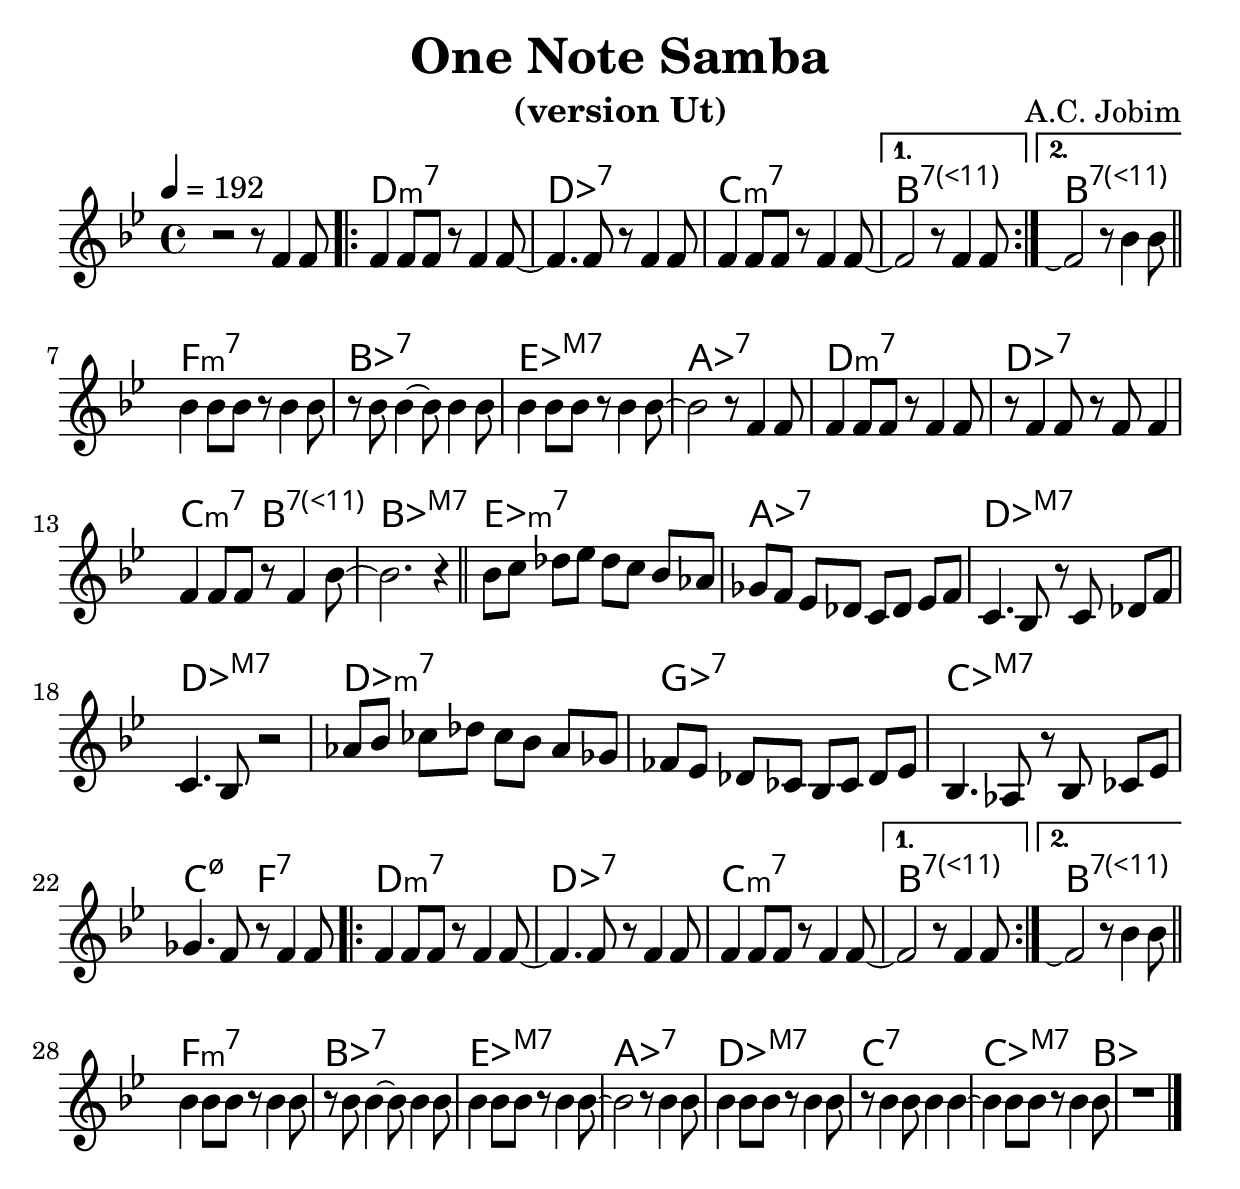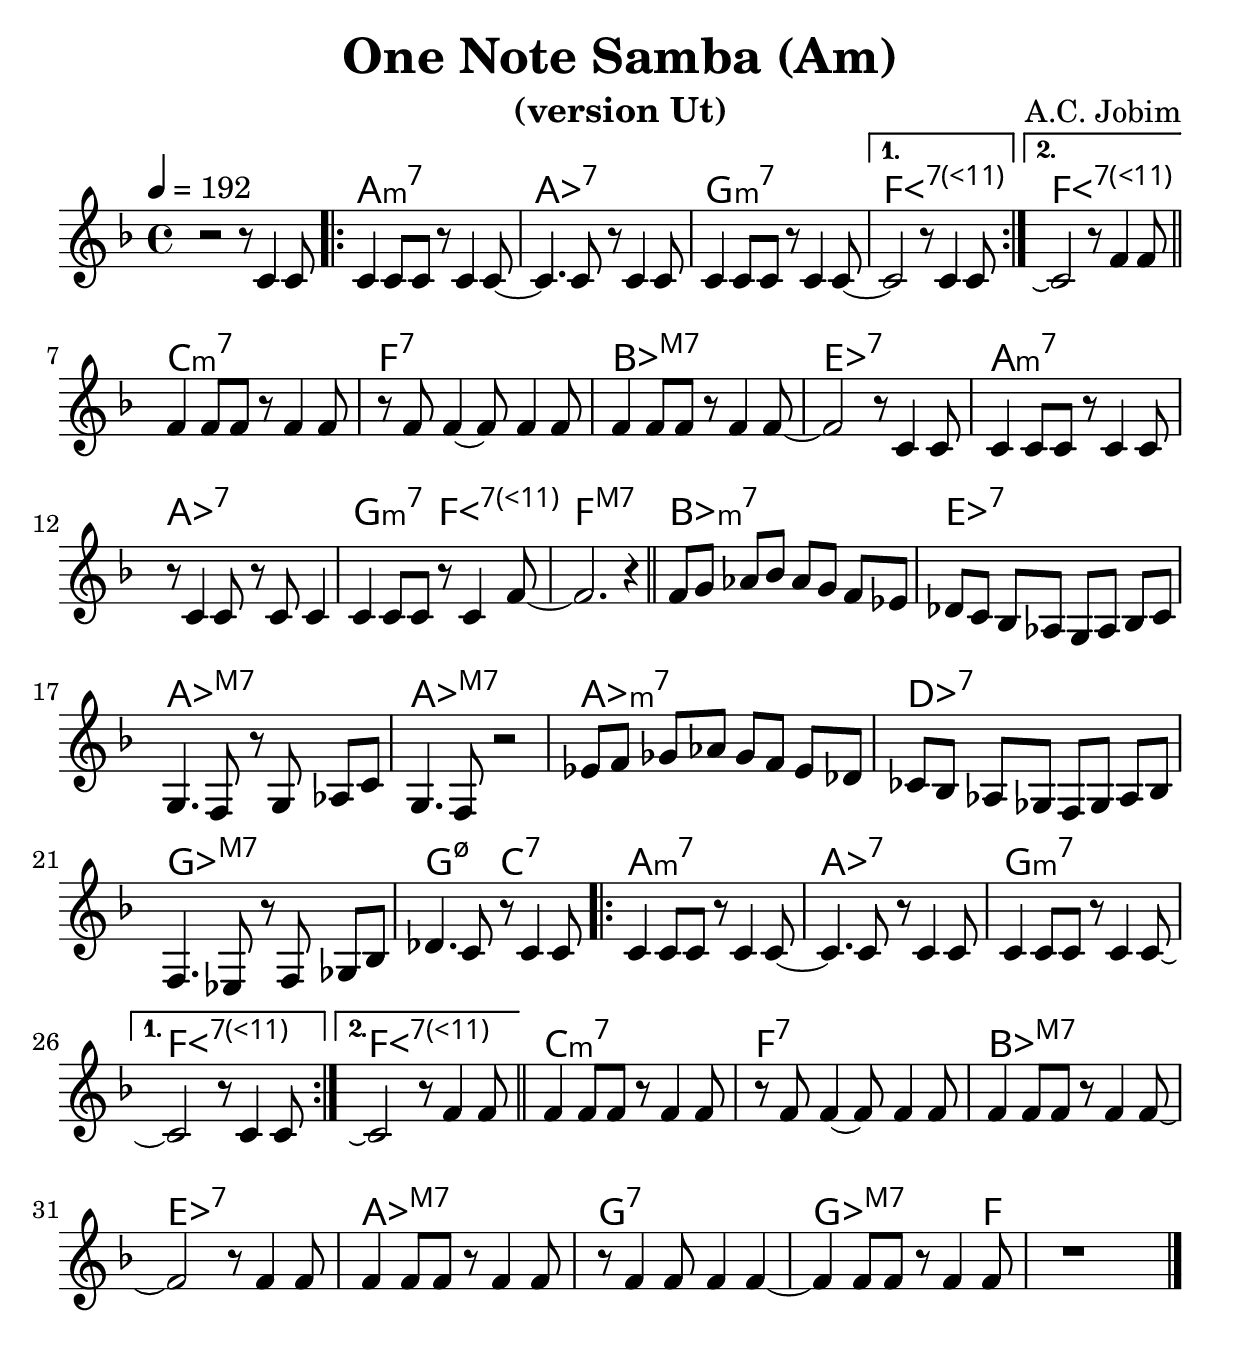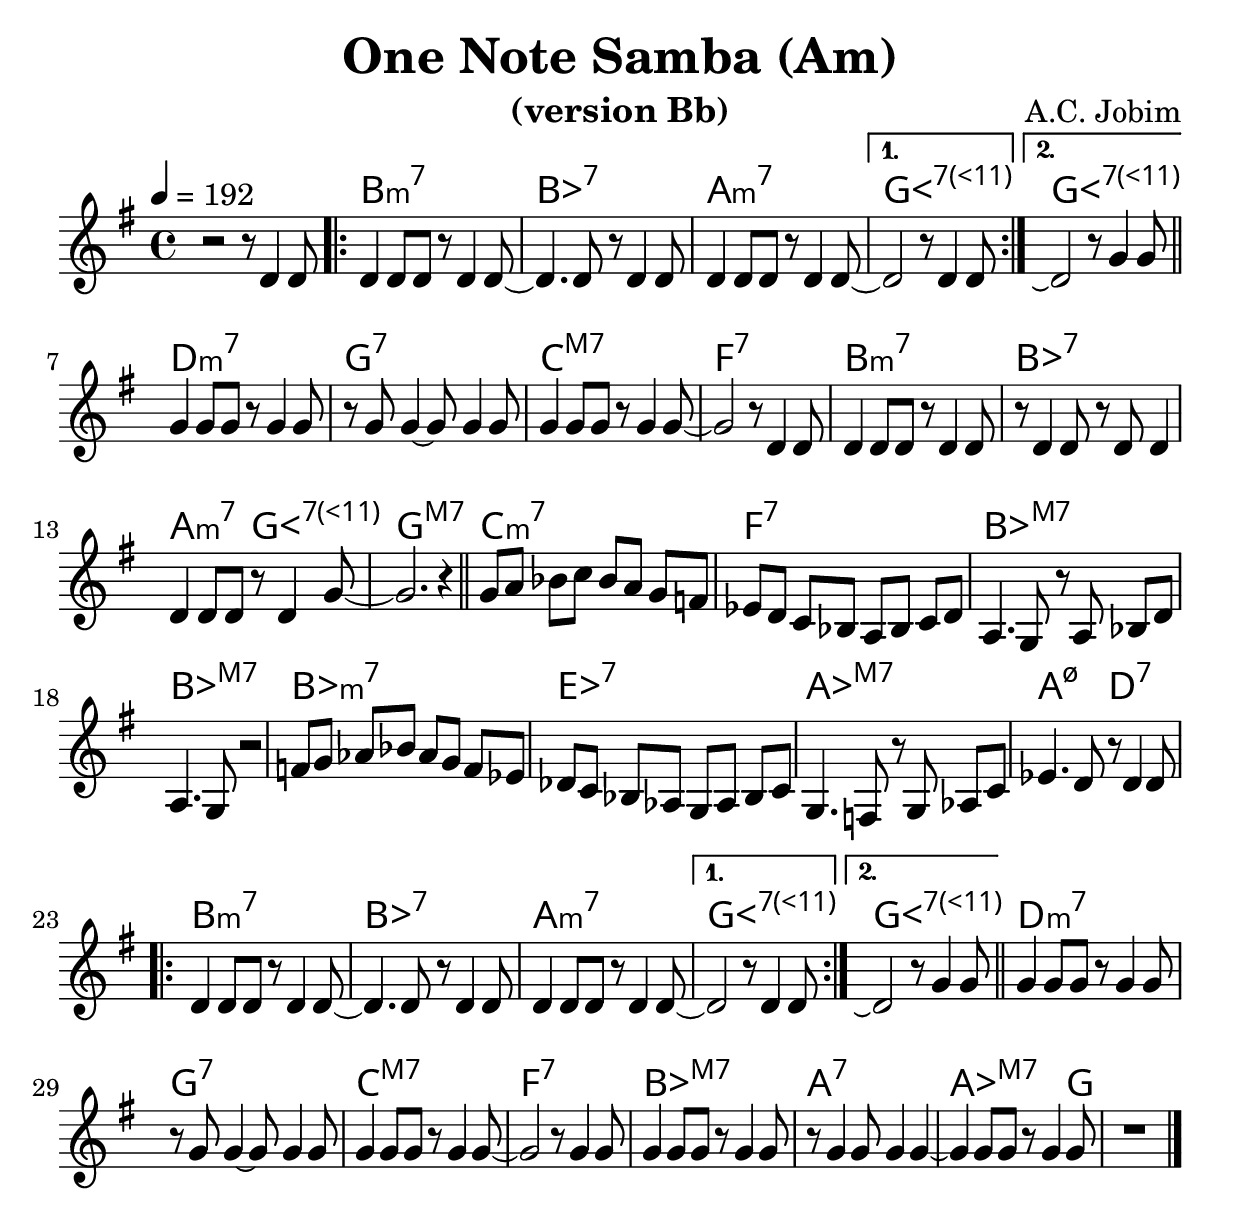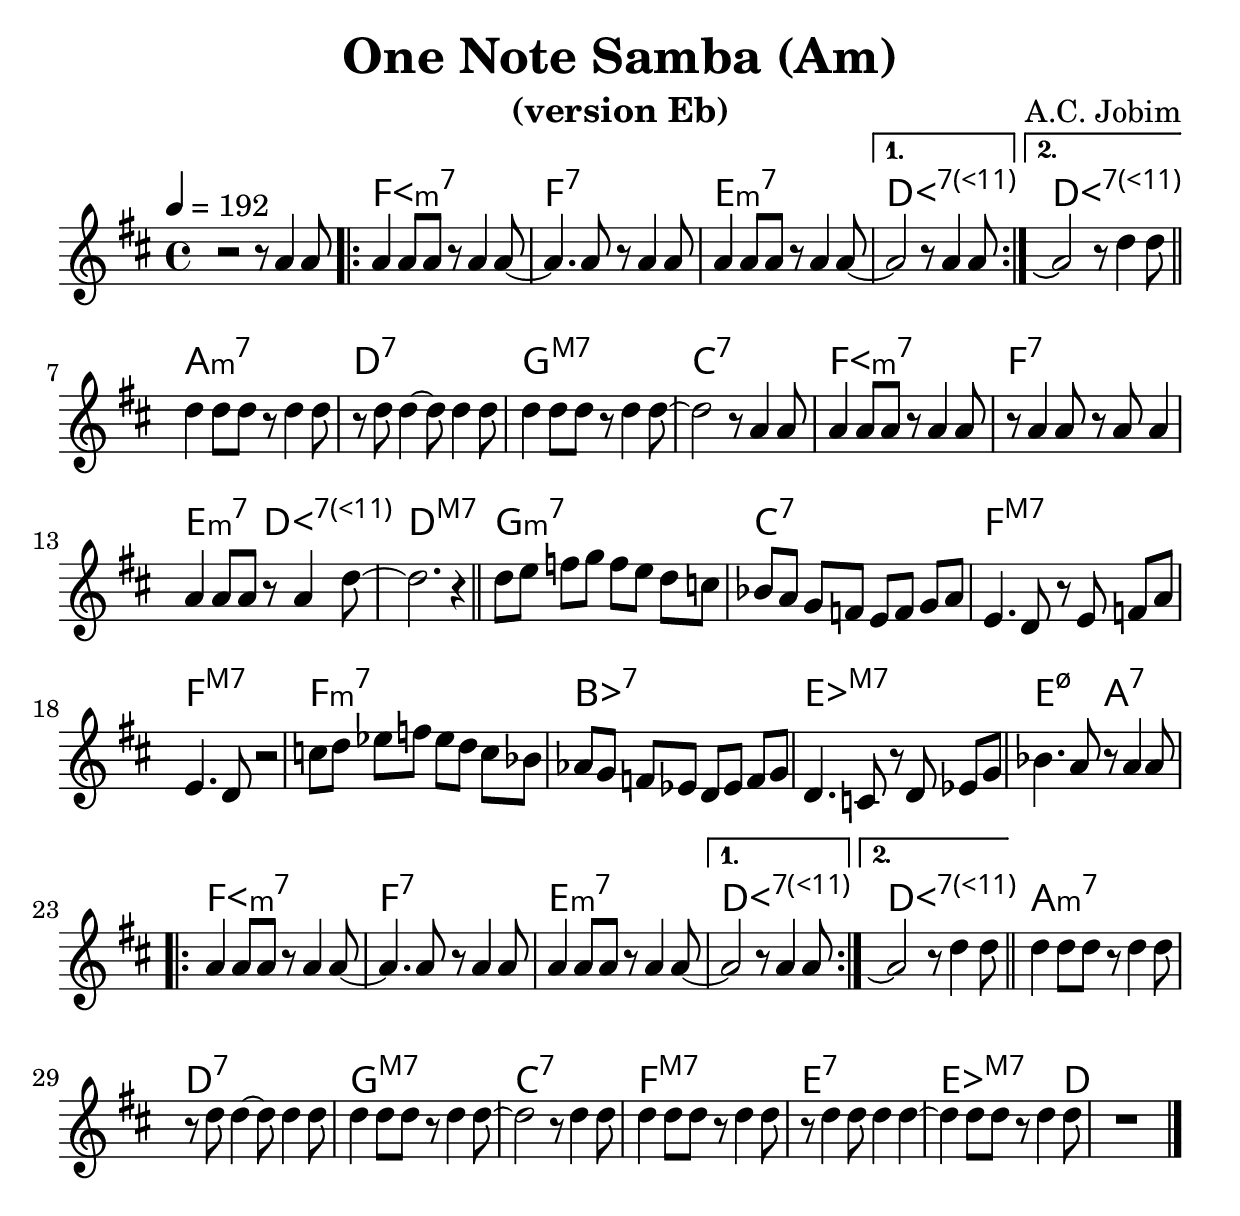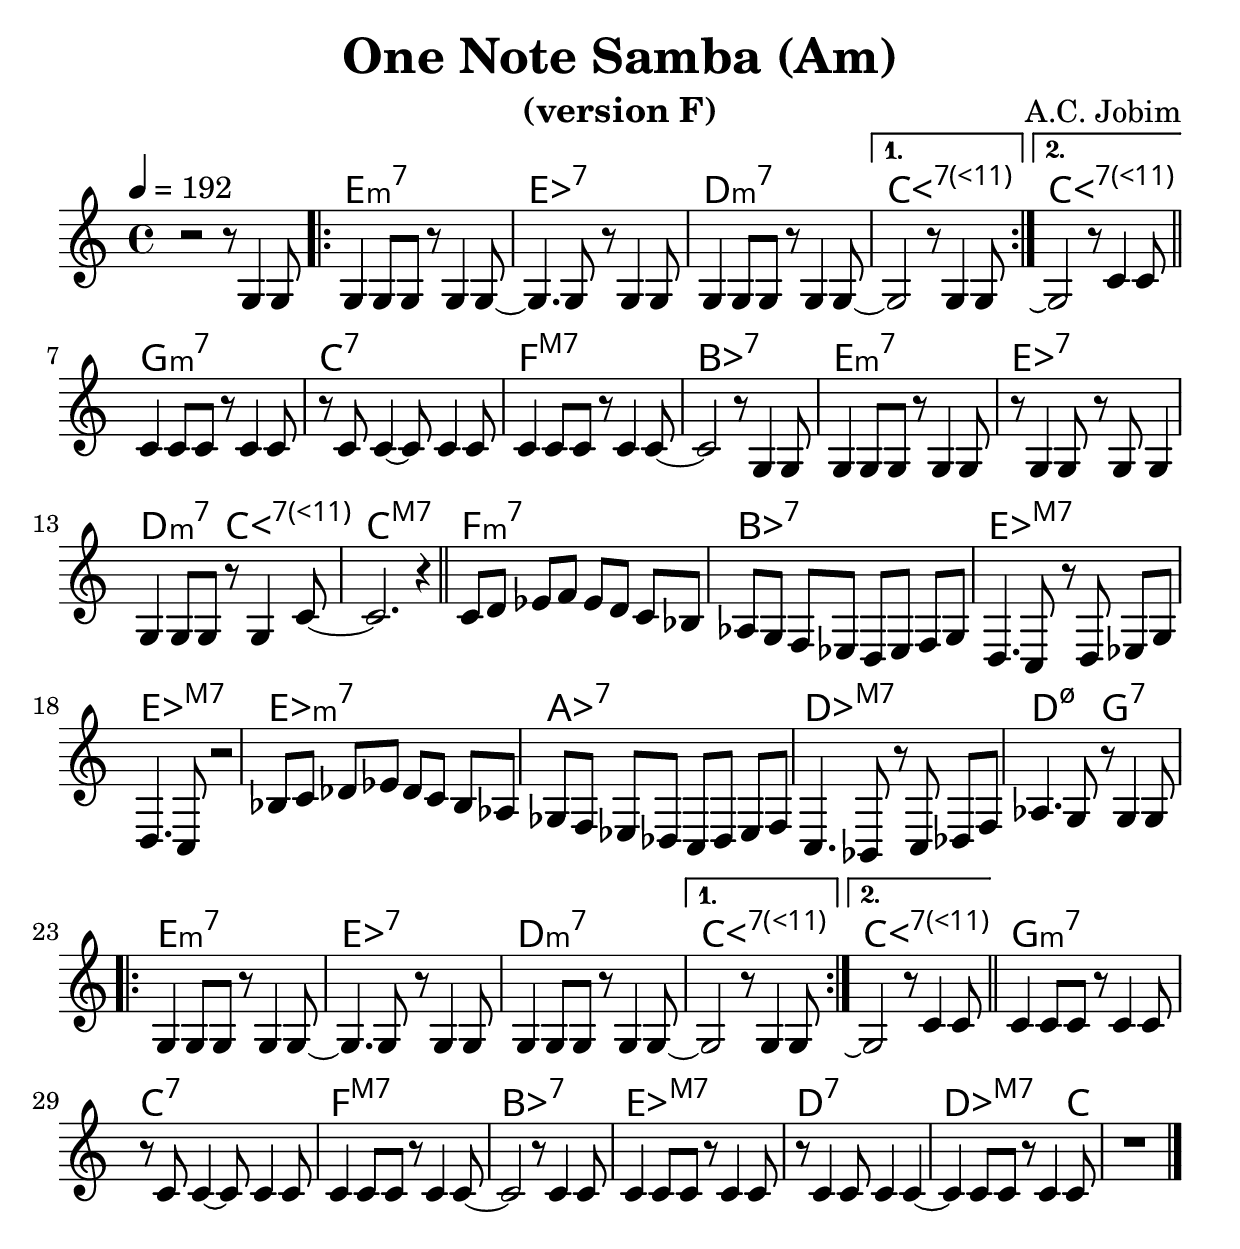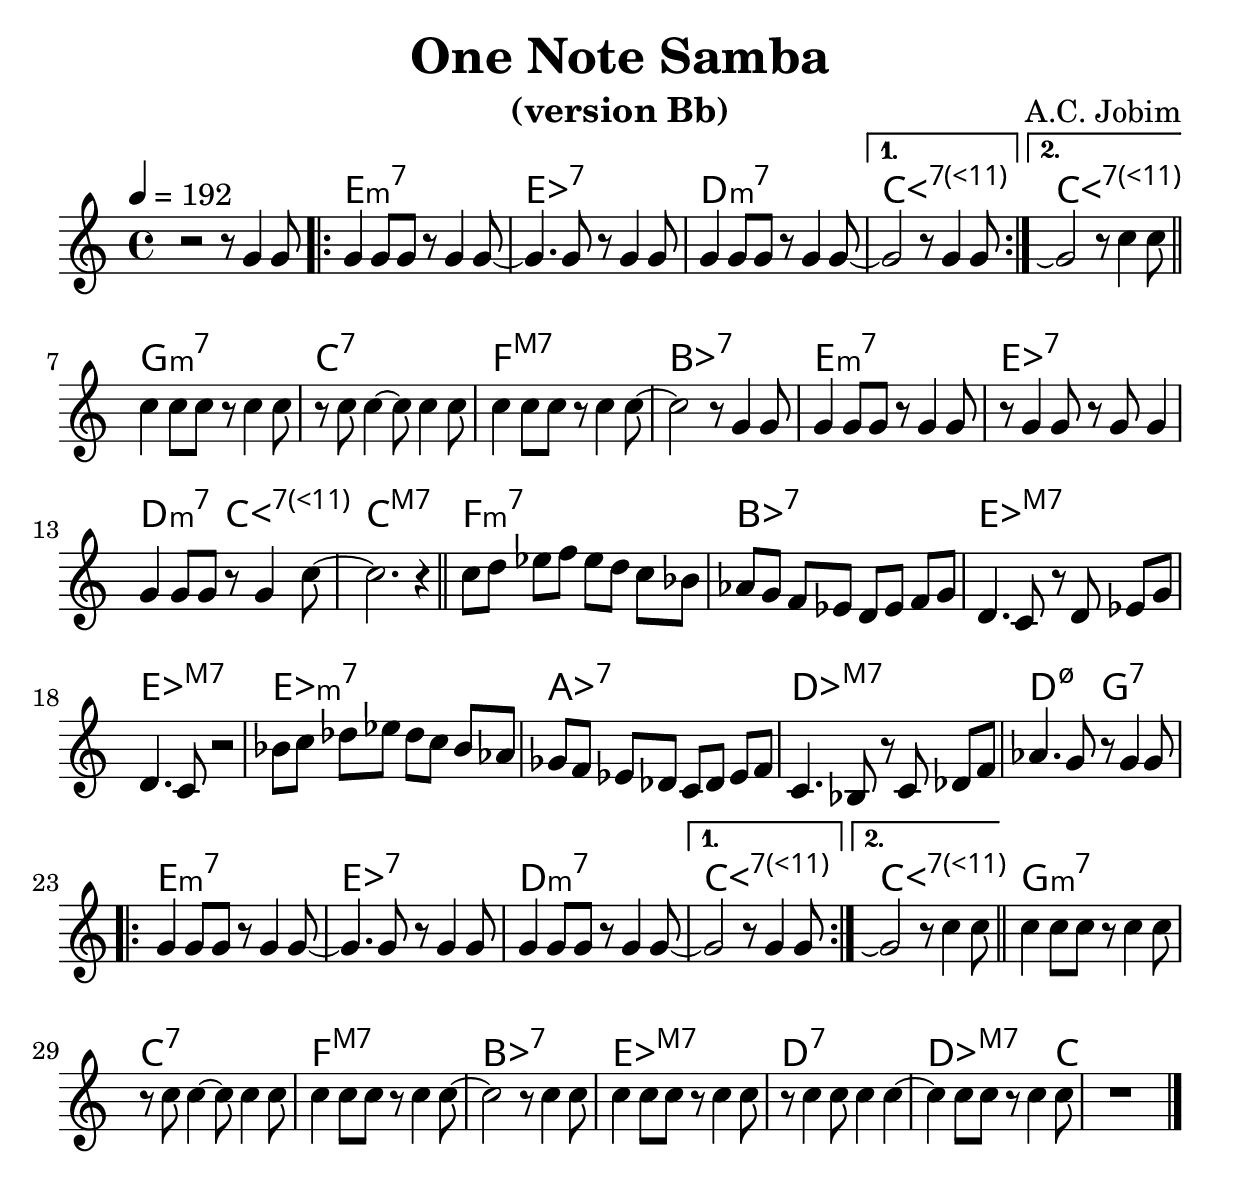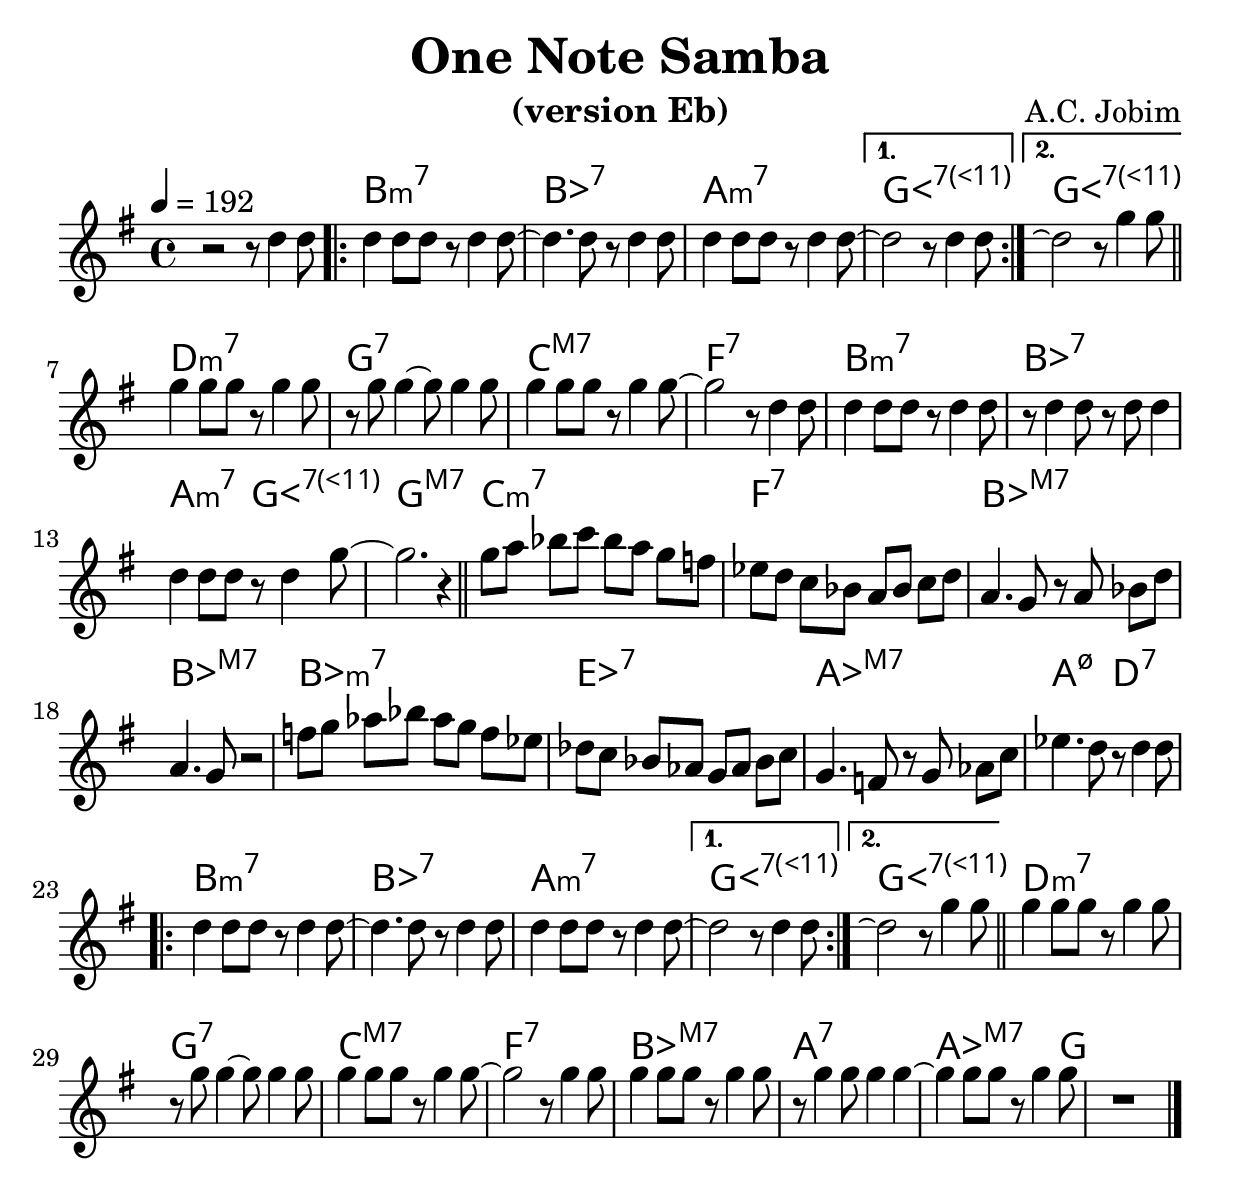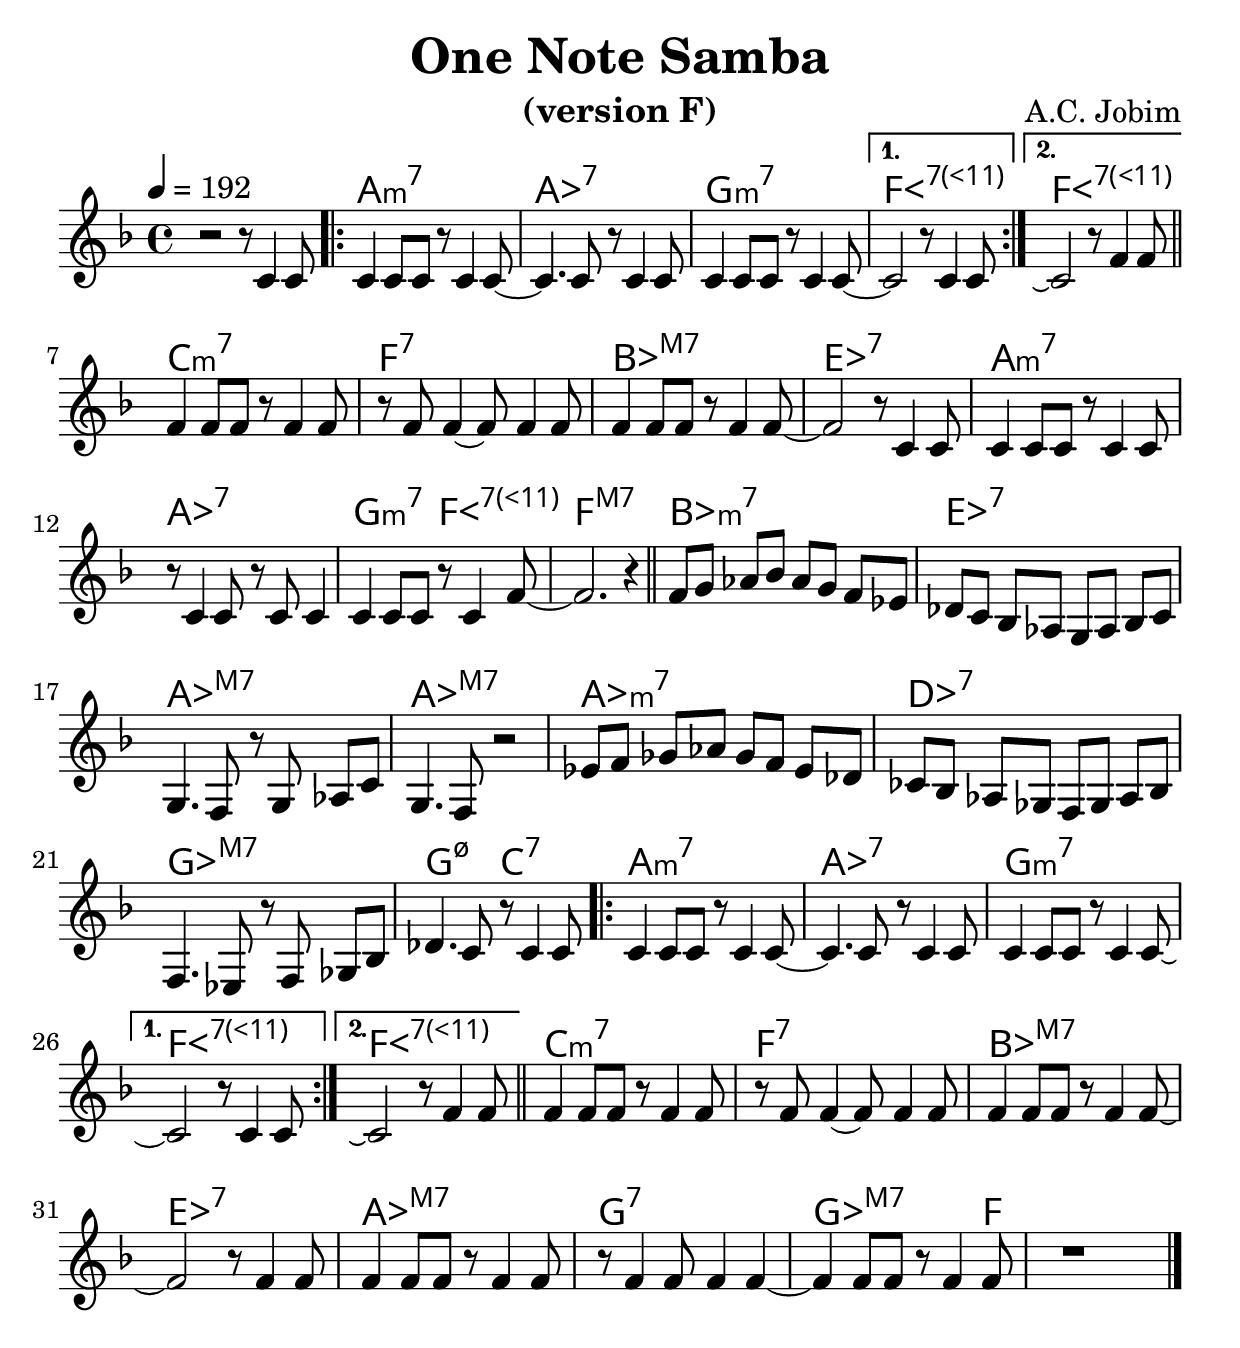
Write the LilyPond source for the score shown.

% Created on Mon Sep 20 15:23:38 CEST 2010
\version "2.22.0"

#(set-global-staff-size 27)
#(set-default-paper-size "a4")

\include "utils/AccordsJazzDefs.ly"

\paper { indent = 0\cm} 

\header {
	title = "One Note Samba" 
 	composer = "A.C. Jobim"
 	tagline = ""

}


accords = \chords {
	s1
	\repeat volta 2 {
	d:m7 des:7 c:m7}
	\alternative {{b:7.11+}{b:7.11+}}
	f:m7 bes:7 es:maj7 aes:7
	d:m7 des:7 c2:m7 b:7.11+ bes1:maj7
	es:m7 aes:7 des:maj7 des:maj7
	des:m7 ges:7 ces:maj7 c2:m7.5- f:7
	\repeat volta 2 {
	d1:m7 des:7 c:m7}
	\alternative {{b:7.11+}{b:7.11+}}
	f:m7 bes:7 es:maj7 aes:7
	des:maj7 c:7 ces2..:maj7 bes8 s1 
	%c1:m7.5+.9+ % un accord
	%es:m7 % un deuxiÃƒÂ¨me
}

staffViolon = \new Staff {
	\time 4/4
	\tempo 4 = 192 
	\set Staff.midiInstrument = "trumpet"
	\key bes \major
	\clef treble
	\accidentalStyle modern-cautionary
	\relative c' { 	
 % Type notes here 
\compressEmptyMeasures
\set Timing.beamExceptions = #'()
r2 r8 f4 f8
\repeat volta 2 {
f4 f8 f r f4 f8~ f4. f8 r f4 f8 f4 f8 f r f4 f8~}
\alternative{{f2 r8 f4 f8}
{f2\repeatTie r8 bes4 bes8}}
\bar "||"
bes4 bes8 bes r bes4 bes8
r bes bes4~ bes8 bes4 bes8
bes4 bes8 bes r bes4 bes8~
bes2 r8 f4 f8
f4 f8 f r f4 f8
r8 f4 f8 r f f4
f4 f8 f r f4 bes8~ bes2. r4
\bar "||"
bes8 c des es des c bes aes
ges f es des c des es f
c4. bes8 r c des f
c4. bes8 r2
aes'8 bes ces des ces bes aes ges
fes es des ces bes ces des es
bes4. aes8 r bes ces es
ges4. f8 r f4 f8
\repeat volta 2 {
f4 f8 f r f4 f8~ f4. f8 r f4 f8 f4 f8 f r f4 f8~}
\alternative{{f2 r8 f4 f8}
{f2\repeatTie r8 bes4 bes8}}
\bar "||"
bes4 bes8 bes r bes4 bes8
r bes bes4~ bes8 bes4 bes8
bes4 bes8 bes r bes4 bes8~
bes2 r8 bes4 bes8
bes4 bes8 bes r bes4 bes8
r bes4 bes8 bes4 bes~ 
bes bes8 bes r bes4 bes8
r1
\bar "|."
%c4^\markup{Essai} cis c cis
%\mark \markup {\musicglyph "scripts.coda" }
%c cis c c
	}
}

theme = \staffViolon


\include "utils/books.ly"


\header {
	title = "One Note Samba (Am)" 
}

\bookOutputName "one_note_samba_Am"


accords = \transpose c' g \accords
theme = \transpose c' g \staffViolon


\include "utils/books.ly"



